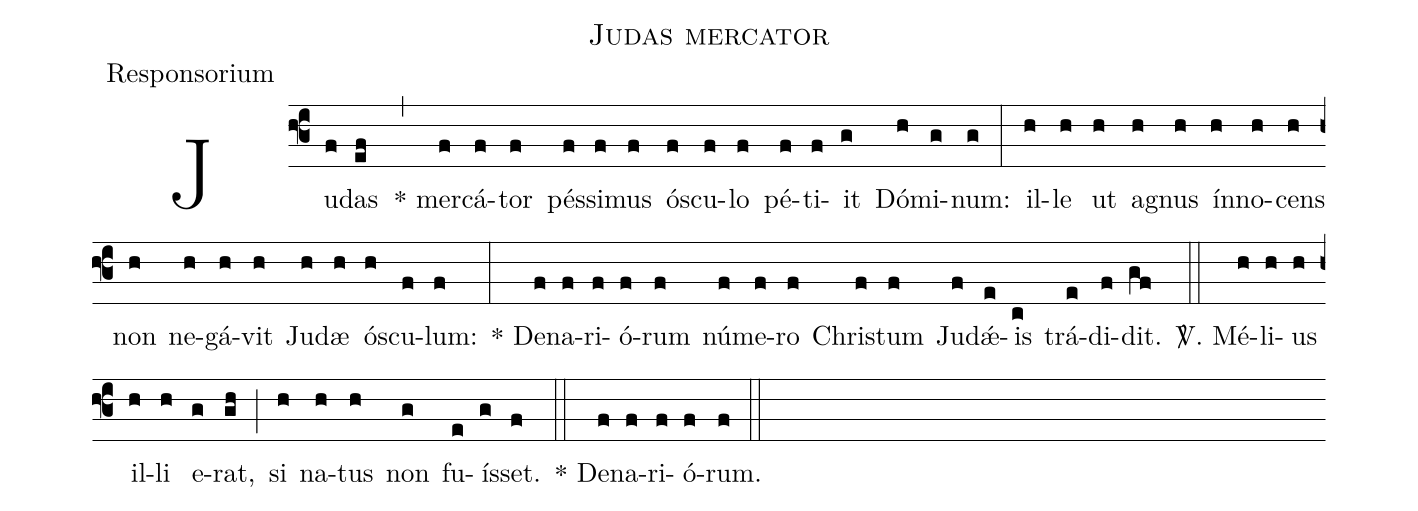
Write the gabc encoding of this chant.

name:Judas mercator;
office-part:Responsorium;
%%
(f3)Ju(f)das(ef) (,) * mer(f)cá(f)tor(f) pés(f)si(f)mus(f) ó(f)scu(f)lo(f) pé(f)ti(f)it(g) Dó(h)mi(g)num:(g) (:) il(h)le(h) ut(h) a(h)gnus(h) ín(h)no(h)cens(h) non(h) ne(h)gá(h)vit(h) Ju(h)dæ(h) ó(h)scu(f)lum:(f) (:) * De(f)na(f)ri(f)ó(f)rum(f) nú(f)me(f)ro(f) Chri(f)stum(f) Ju(f)dǽ(e)is(c) trá(e)di(f)dit.(gf) (::) <sp>V/</sp>. Mé(h)li(h)us(h) il(h)li(h) e(g)rat,(gh) (;) si(h) na(h)tus(h) non(g) fu(e)ís(g)set.(f) (::) * De(f)na(f)ri(f)ó(f)rum.(f) (::)
